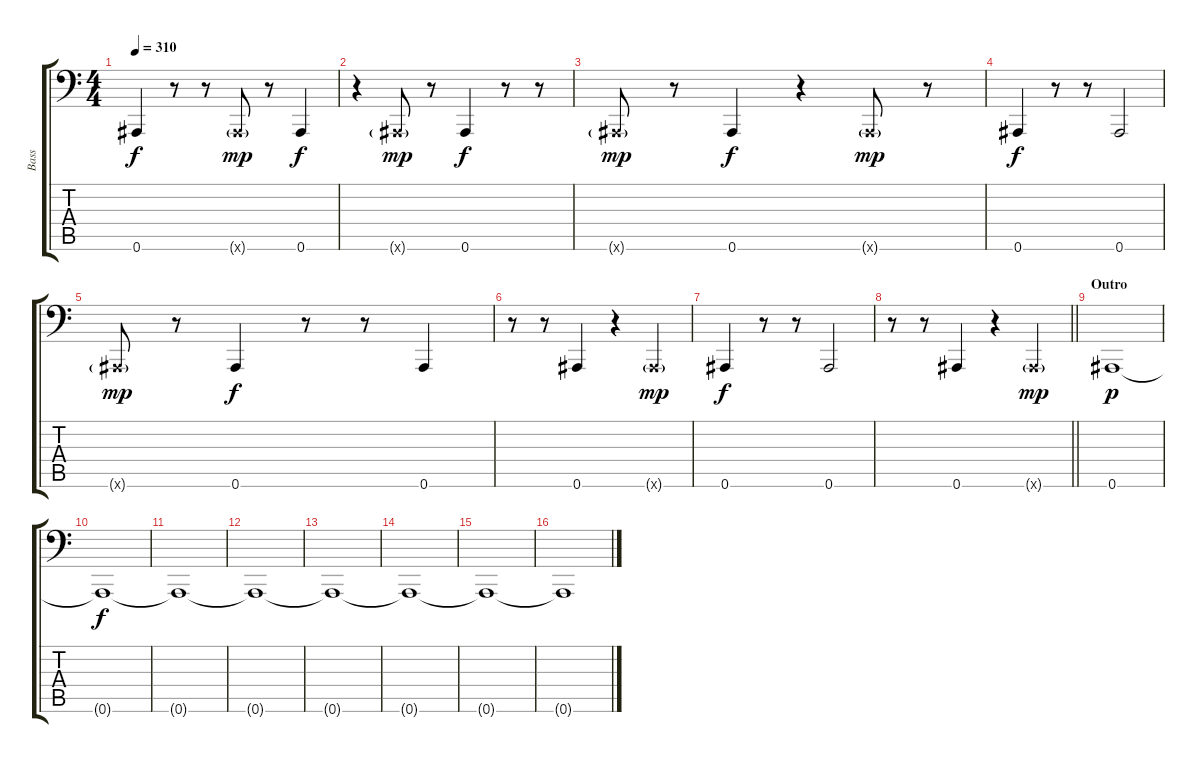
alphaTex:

\track ("Bass" "Bass") {instrument electricbasspick}
\staff {score tabs}
\tuning (C3 G2 Eb2 Bb1 F1 Bb0) {hide}
\ts (4 4)
\tempo 310
\clef f4
\ks c
0.6.4{dy f} r.8 r.8 0.6{g x}.8{dy mp} r.8 0.6.4{dy f} |
r.4 0.6{g x}.8{dy mp} r.8 0.6.4{dy f} r.8 r.8 |
0.6{g x}.8{dy mp} r.8 0.6.4{dy f} r.4 0.6{g x}.8{dy mp} r.8 |
0.6.4{dy f} r.8 r.8 0.6.2 |
0.6{g x}.8{dy mp} r.8 0.6.4{dy f} r.8 r.8 0.6.4 |
r.8 r.8 0.6.4 r.4 0.6{g x}.4{dy mp} |
0.6.4{dy f} r.8 r.8 0.6.2 |
\barLineRight lightlight
r.8 r.8 0.6.4 r.4 0.6{g x}.4{dy mp} |
\section ("" "Outro")
0.6.1{dy p} |
0.6{t}.1{dy f} |
0.6{t}.1 |
0.6{t}.1 |
0.6{t}.1 |
0.6{t}.1 |
0.6{t}.1 |
0.6{t}.1
